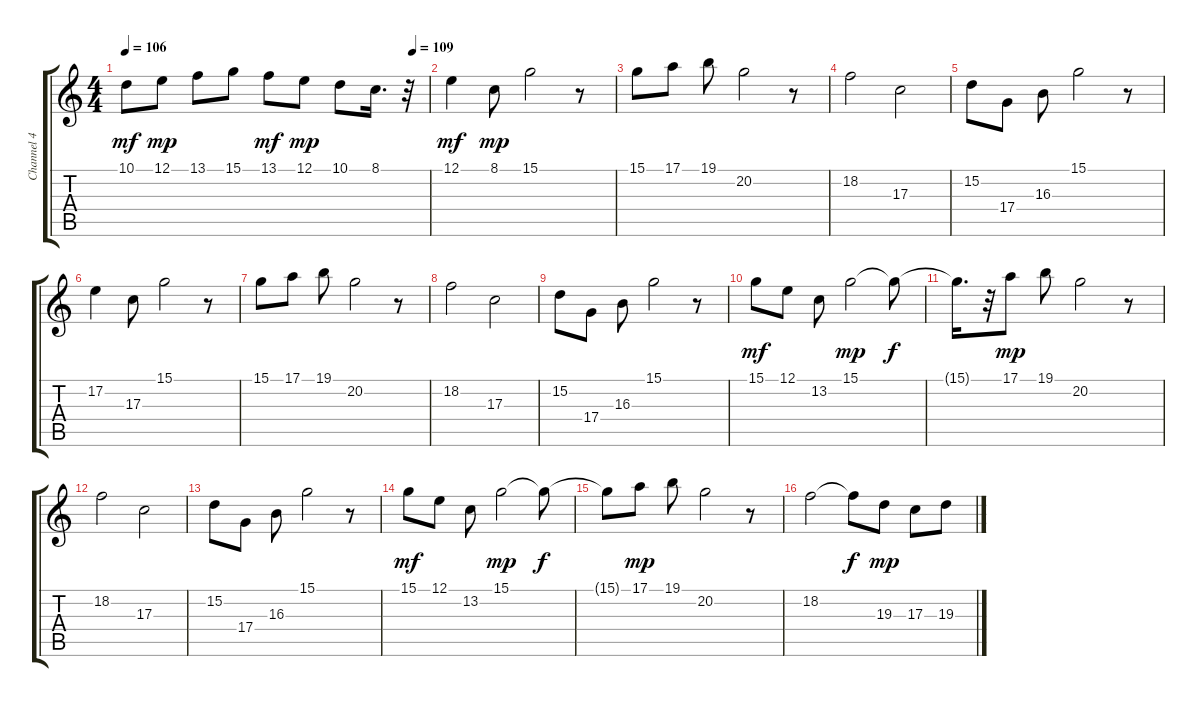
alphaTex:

\track ("Channel 4" "Channel 4") {instrument stringensemble2}
\staff {score tabs}
\tuning (E4 B3 G3 D3 A2 E2) {hide}
\ts (4 4)
\tempo 106
\tempo (109 0.9479166666666666)
\clef g2
\ks c
10.1.8{dy mf} 12.1.8{dy mp} 13.1.8 15.1.8 13.1.8{dy mf} 12.1.8{dy mp} 10.1.8 8.1.16{d} r.32 |
12.1.4{dy mf} 8.1.8{dy mp} 15.1.2 r.8 |
15.1.8 17.1.8 19.1.8 20.2.2 r.8 |
18.2.2 17.3.2 |
15.2.8 17.4.8 16.3.8 15.1.2 r.8 |
17.2.4 17.3.8 15.1.2 r.8 |
15.1.8 17.1.8 19.1.8 20.2.2 r.8 |
18.2.2 17.3.2 |
15.2.8 17.4.8 16.3.8 15.1.2 r.8 |
15.1.8{dy mf} 12.1.8 13.2.8 15.1.2{dy mp} 15.1{t}.8{dy f} |
15.1{t}.16{d} r.32 17.1.8{dy mp} 19.1.8 20.2.2 r.8 |
18.2.2 17.3.2 |
15.2.8 17.4.8 16.3.8 15.1.2 r.8 |
15.1.8{dy mf} 12.1.8 13.2.8 15.1.2{dy mp} 15.1{t}.8{dy f} |
15.1{t}.8 17.1.8{dy mp} 19.1.8 20.2.2 r.8 |
18.2.2 18.2{t}.8{dy f} 19.3.8{dy mp} 17.3.8 19.3.8
